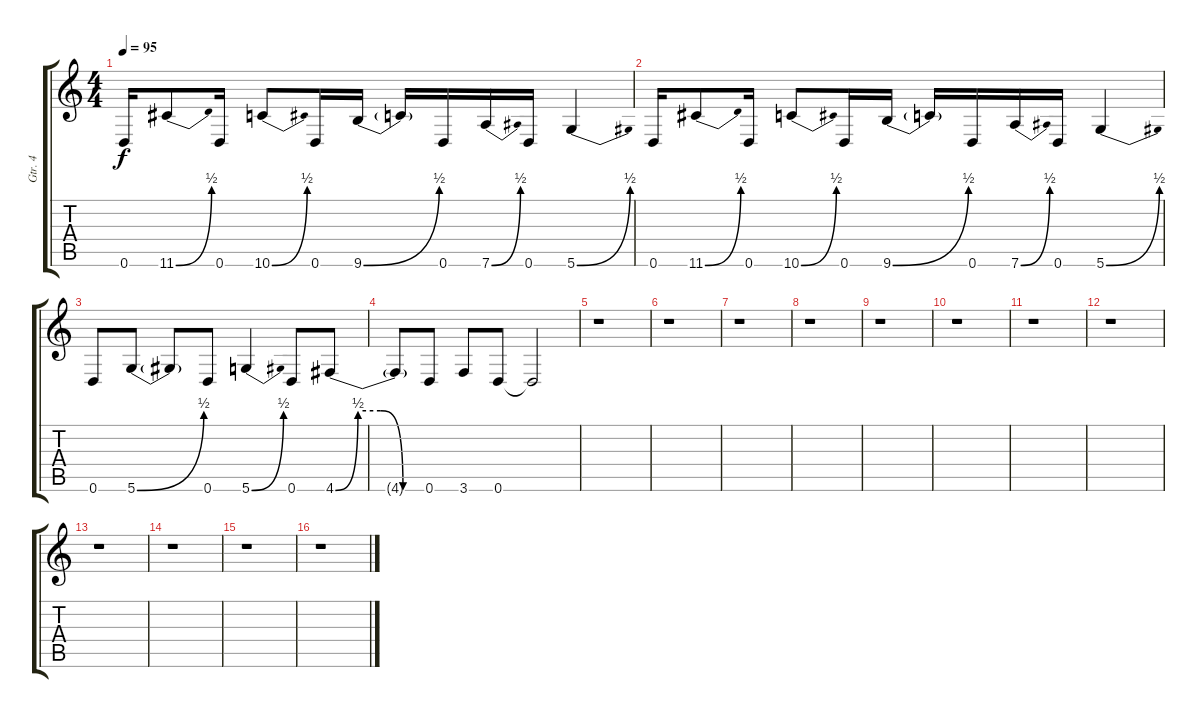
\track ("Gtr. 4" "Gtr. 4") {instrument distortionguitar}
\staff {score tabs}
\tuning (E4 B3 G3 D3 A2 D2) {hide}
\ts (4 4)
\tempo 95
\clef g2
\ks c
0.6.16{dy f} 11.6{be (bend 0 0 60 2)}.8 0.6.16 10.6{be (bend 0 0 60 2)}.8 0.6.16 9.6{be (bend 0 0 60 2)}.16 9.6{t}.16 0.6.16 7.6{be (bend 0 0 60 2)}.16 0.6.16 5.6{be (bend 0 0 60 2)}.4 |
0.6.16 11.6{be (bend 0 0 60 2)}.8 0.6.16 10.6{be (bend 0 0 60 2)}.8 0.6.16 9.6{be (bend 0 0 60 2)}.16 9.6{t}.16 0.6.16 7.6{be (bend 0 0 60 2)}.16 0.6.16 5.6{be (bend 0 0 60 2)}.4 |
0.6.8 5.6{be (bend 0 0 60 2)}.8 5.6{t}.8 0.6.8 5.6{be (bend 0 0 60 2)}.4 0.6.8 4.6{be (custom 0 0 15 2 30 2 45 0 60 0)}.8 |
4.6{t}.8 0.6.8 3.6.8 0.6.8 0.6{t}.2 |
r.1 |
r.1 |
r.1 |
r.1 |
r.1 |
r.1 |
r.1 |
r.1 |
r.1 |
r.1 |
r.1 |
r.1
